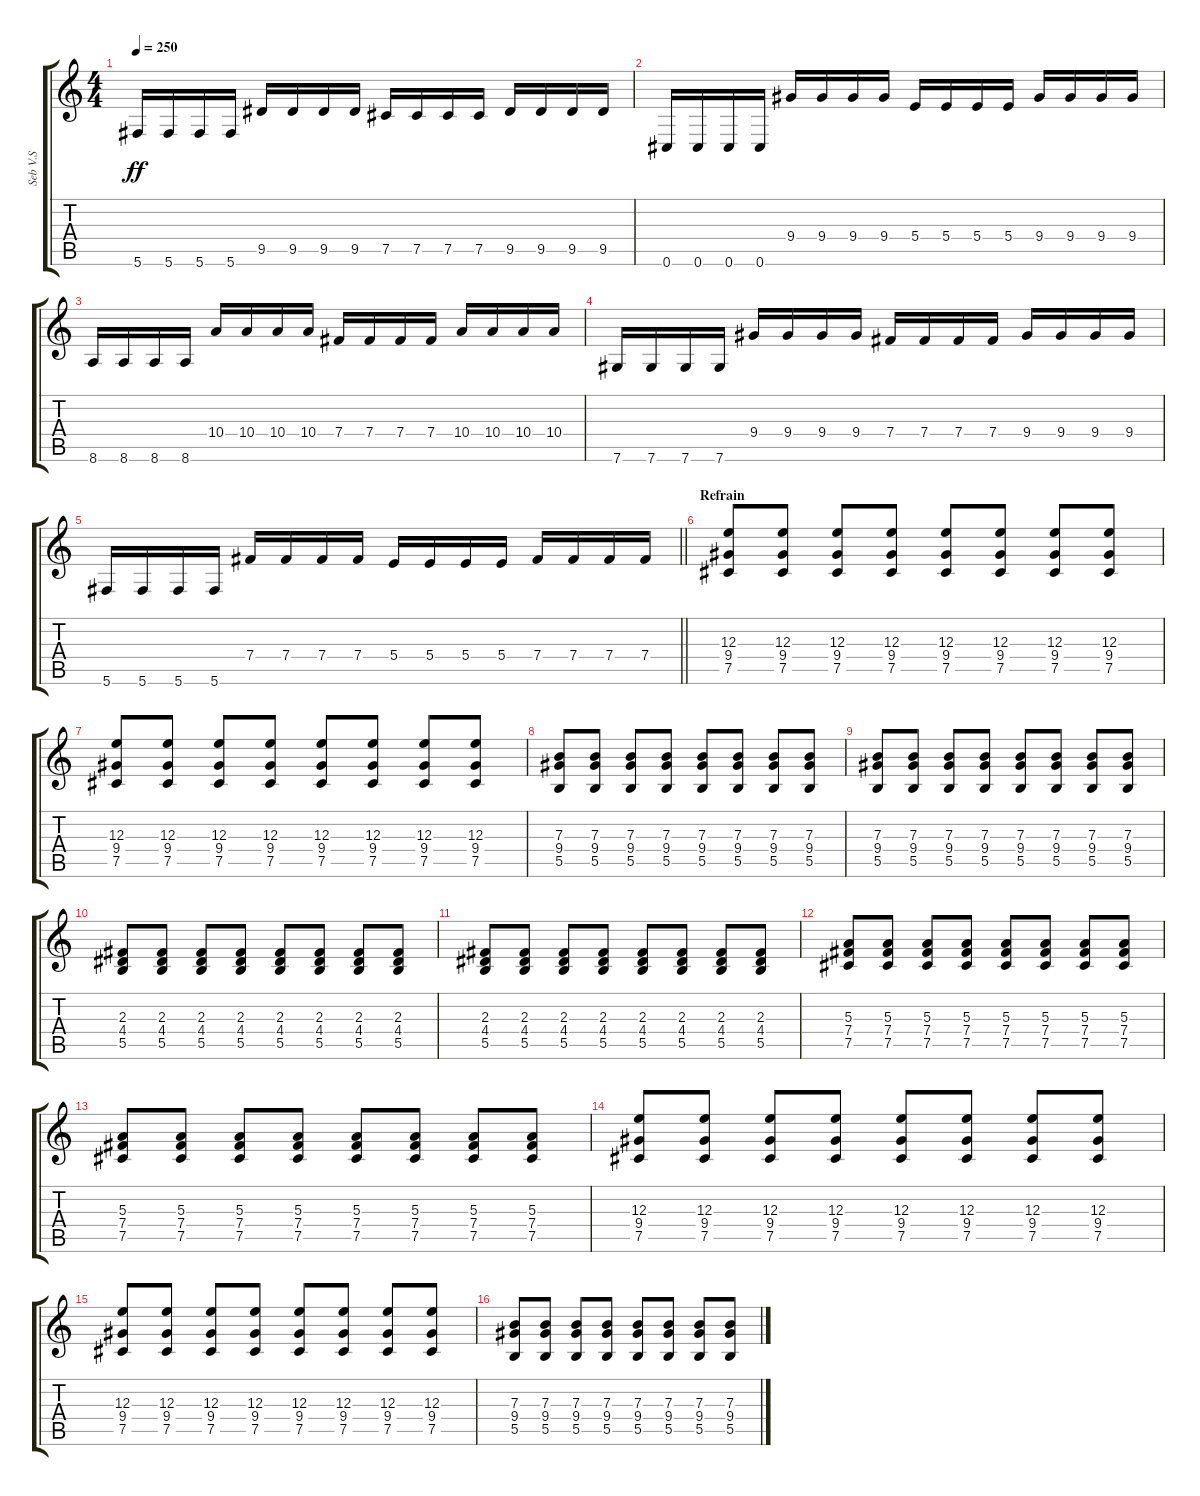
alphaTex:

\track ("Seb V.S" "Seb V.S") {instrument distortionguitar}
\staff {score tabs}
\tuning (Db4 Ab3 E3 B2 Gb2 Db2) {hide}
\ts (4 4)
\tempo 250
\clef g2
\ks c
5.6.16{dy ff} 5.6.16 5.6.16 5.6.16 9.5.16 9.5.16 9.5.16 9.5.16 7.5.16 7.5.16 7.5.16 7.5.16 9.5.16 9.5.16 9.5.16 9.5.16 |
0.6.16 0.6.16 0.6.16 0.6.16 9.4.16 9.4.16 9.4.16 9.4.16 5.4.16 5.4.16 5.4.16 5.4.16 9.4.16 9.4.16 9.4.16 9.4.16 |
8.6.16 8.6.16 8.6.16 8.6.16 10.4.16 10.4.16 10.4.16 10.4.16 7.4.16 7.4.16 7.4.16 7.4.16 10.4.16 10.4.16 10.4.16 10.4.16 |
7.6.16 7.6.16 7.6.16 7.6.16 9.4.16 9.4.16 9.4.16 9.4.16 7.4.16 7.4.16 7.4.16 7.4.16 9.4.16 9.4.16 9.4.16 9.4.16 |
\barLineRight lightlight
5.6.16 5.6.16 5.6.16 5.6.16 7.4.16 7.4.16 7.4.16 7.4.16 5.4.16 5.4.16 5.4.16 5.4.16 7.4.16 7.4.16 7.4.16 7.4.16 |
\section ("" "Refrain")
(12.3 9.4 7.5).8 (12.3 9.4 7.5).8 (12.3 9.4 7.5).8 (12.3 9.4 7.5).8 (12.3 9.4 7.5).8 (12.3 9.4 7.5).8 (12.3 9.4 7.5).8 (12.3 9.4 7.5).8 |
(12.3 9.4 7.5).8 (12.3 9.4 7.5).8 (12.3 9.4 7.5).8 (12.3 9.4 7.5).8 (12.3 9.4 7.5).8 (12.3 9.4 7.5).8 (12.3 9.4 7.5).8 (12.3 9.4 7.5).8 |
(7.3 9.4 5.5).8 (7.3 9.4 5.5).8 (7.3 9.4 5.5).8 (7.3 9.4 5.5).8 (7.3 9.4 5.5).8 (7.3 9.4 5.5).8 (7.3 9.4 5.5).8 (7.3 9.4 5.5).8 |
(7.3 9.4 5.5).8 (7.3 9.4 5.5).8 (7.3 9.4 5.5).8 (7.3 9.4 5.5).8 (7.3 9.4 5.5).8 (7.3 9.4 5.5).8 (7.3 9.4 5.5).8 (7.3 9.4 5.5).8 |
(2.3 4.4 5.5).8 (2.3 4.4 5.5).8 (2.3 4.4 5.5).8 (2.3 4.4 5.5).8 (2.3 4.4 5.5).8 (2.3 4.4 5.5).8 (2.3 4.4 5.5).8 (2.3 4.4 5.5).8 |
(2.3 4.4 5.5).8 (2.3 4.4 5.5).8 (2.3 4.4 5.5).8 (2.3 4.4 5.5).8 (2.3 4.4 5.5).8 (2.3 4.4 5.5).8 (2.3 4.4 5.5).8 (2.3 4.4 5.5).8 |
(5.3 7.4 7.5).8 (5.3 7.4 7.5).8 (5.3 7.4 7.5).8 (5.3 7.4 7.5).8 (5.3 7.4 7.5).8 (5.3 7.4 7.5).8 (5.3 7.4 7.5).8 (5.3 7.4 7.5).8 |
(5.3 7.4 7.5).8 (5.3 7.4 7.5).8 (5.3 7.4 7.5).8 (5.3 7.4 7.5).8 (5.3 7.4 7.5).8 (5.3 7.4 7.5).8 (5.3 7.4 7.5).8 (5.3 7.4 7.5).8 |
(12.3 9.4 7.5).8 (12.3 9.4 7.5).8 (12.3 9.4 7.5).8 (12.3 9.4 7.5).8 (12.3 9.4 7.5).8 (12.3 9.4 7.5).8 (12.3 9.4 7.5).8 (12.3 9.4 7.5).8 |
(12.3 9.4 7.5).8 (12.3 9.4 7.5).8 (12.3 9.4 7.5).8 (12.3 9.4 7.5).8 (12.3 9.4 7.5).8 (12.3 9.4 7.5).8 (12.3 9.4 7.5).8 (12.3 9.4 7.5).8 |
(7.3 9.4 5.5).8 (7.3 9.4 5.5).8 (7.3 9.4 5.5).8 (7.3 9.4 5.5).8 (7.3 9.4 5.5).8 (7.3 9.4 5.5).8 (7.3 9.4 5.5).8 (7.3 9.4 5.5).8
